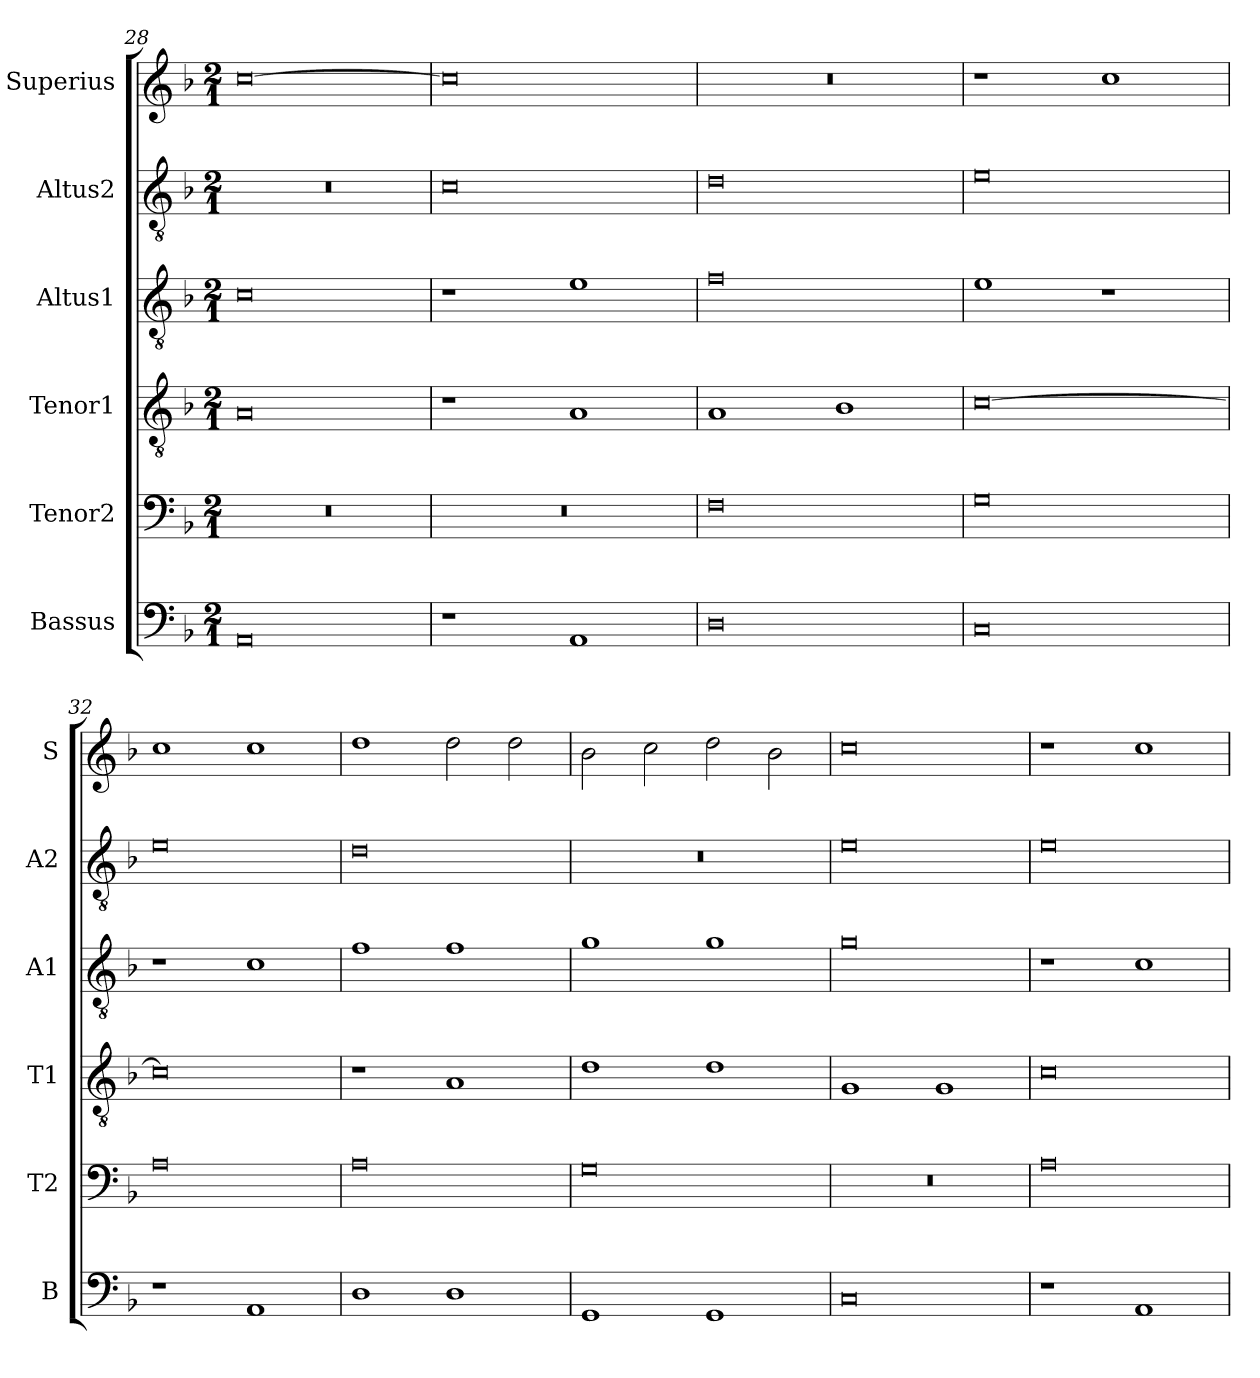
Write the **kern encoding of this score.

**kern	**kern	**kern	**kern	**kern	**kern
*part6	*part5	*part4	*part3	*part2	*part1
*staff6	*staff5	*staff4	*staff3	*staff2	*staff1
*I"Bassus	*I"Tenor2	*I"Tenor1	*I"Altus1	*I"Altus2	*I"Superius
*I'B	*I'T2	*I'T1	*I'A1	*I'A2	*I'S
*clefF4	*clefF4	*clefGv2	*clefGv2	*clefGv2	*clefG2
*k[b-]	*k[b-]	*k[b-]	*k[b-]	*k[b-]	*k[b-]
*M2/1	*M2/1	*M2/1	*M2/1	*M2/1	*M2/1
=28	=28	=28	=28	=28	=28
0AA	0r	0A	0c	0r	[0cc
=29	=29	=29	=29	=29	=29
1r	0r	1r	1r	0c	0cc]
1AA	.	1A	1e	.	.
=30	=30	=30	=30	=30	=30
0D	0F	1A	0f	0d	0r
.	.	1B-	.	.	.
=31	=31	=31	=31	=31	=31
0C	0G	[0c	1e	0e	1r
.	.	.	1r	.	1cc
=32	=32	=32	=32	=32	=32
1r	0A	0c]	1r	0e	1cc
1AA	.	.	1c	.	1cc
=33	=33	=33	=33	=33	=33
1D	0A	1r	1f	0d	1dd
1D	.	1A	1f	.	2dd\
.	.	.	.	.	2dd\
=34	=34	=34	=34	=34	=34
1GG	0G	1d	1g	0r	2b-\
.	.	.	.	.	2cc\
1GG	.	1d	1g	.	2dd\
.	.	.	.	.	2b-\
=35	=35	=35	=35	=35	=35
0C	0r	1G	0g	0e	0cc
.	.	1G	.	.	.
=36	=36	=36	=36	=36	=36
1r	0A	0c	1r	0e	1r
1AA	.	.	1c	.	1cc
=	=	=	=	=	=
*-	*-	*-	*-	*-	*-
